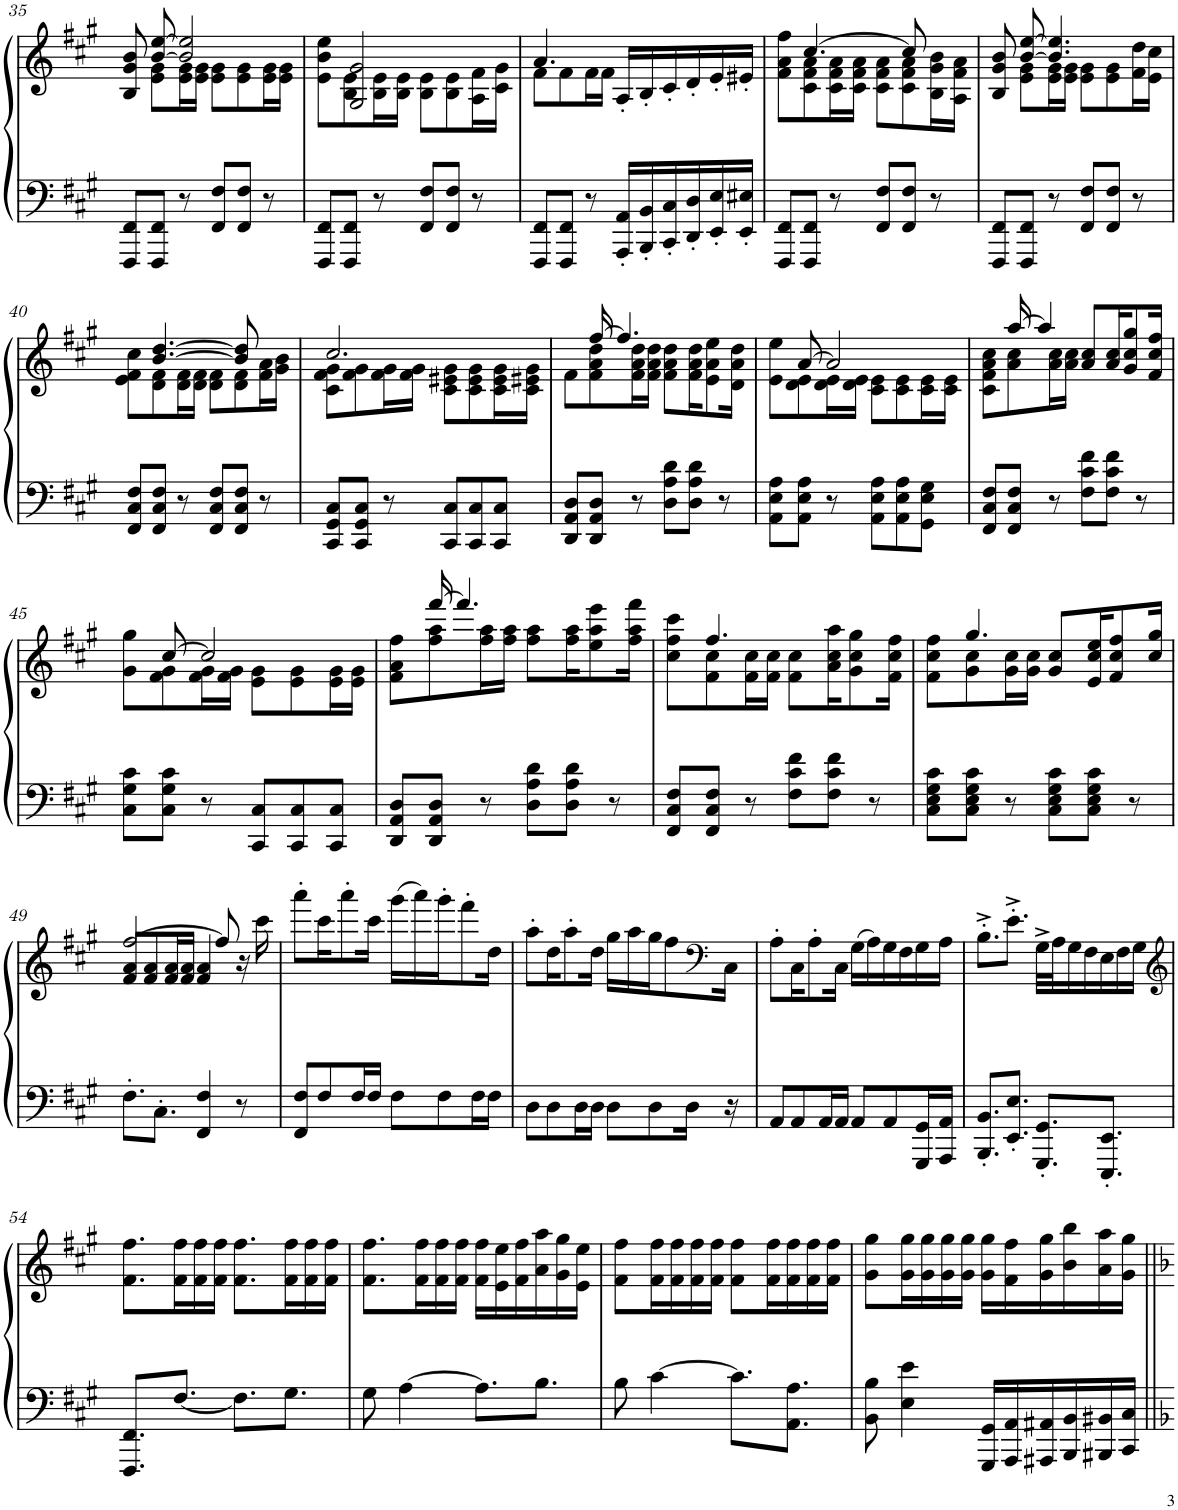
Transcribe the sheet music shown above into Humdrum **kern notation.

**kern	**kern
*part1	*part1
*staff2	*staff1
*I"Piano	*
*I'Pno.	*
!!LO:PB:g=z
*clefF4	*clefG2
*k[f#c#g#]	*k[f#c#g#]
*M6/8	*M6/8
=35	=35
*	*^
8FFF#/ 8FF#/L	8B/ 8g#/ 8b/	8ryy
8FFF#/ 8FF#/J	8e\ 8g#\L	[8b/ [8ee/
8r	16e\ 16g#\L	2b/] 2ee/]
.	16e\ 16g#\JJ	.
8FF#/ 8F#/L	8e\ 8g#\L	.
8FF#/ 8F#/J	8e\ 8g#\	.
8r	16e\ 16g#\L	.
.	16e\ 16g#\JJ	.
=36	=36	=36
8FFF#/ 8FF#/L	8e\ 8b\ 8ee\L	8ryy
8FFF#/ 8FF#/J	8B\ 8e\	2G#/ 2g#/
8r	16B\ 16e\L	.
.	16B\ 16e\JJ	.
8FF#/ 8F#/L	8B\ 8e\L	.
8FF#/ 8F#/J	8B\ 8e\	.
8r	16A\ 16f#\L	8ryy
.	16c#\ 16g#\JJ	.
=37	=37	=37
8FFF#/ 8FF#/L	8f#\L	4.a/
8FFF#/ 8FF#/J	8f#\	.
8r	16f#\L	.
.	16f#\JJ	.
16AAA/' 16AA/'LL	16A'/LL	4.ryy
16BBB/' 16BB/'	16B'/	.
16CC#/' 16C#/'	16c#'/	.
16DD/' 16D/'	16d'/	.
16EE/' 16E/'	16e'/	.
16EE/' 16E#X/'JJ	16e#X'/JJ	.
=38	=38	=38
8FFF#/ 8FF#/L	8f#\ 8a\ 8ff#\L	8ryy
8FFF#/ 8FF#/J	8c#\ 8f#\ 8a\	[4.cc#/
8r	16c#\ 16f#\ 16a\L	.
.	16c#\ 16f#\ 16a\JJ	.
8FF#/ 8F#/L	8c#\ 8f#\ 8a\L	.
8FF#/ 8F#/J	8c#\ 8f#\ 8a\	8cc#/]
8r	16B\ 16g#\ 16b\L	8ryy
.	16A\ 16f#\ 16a\JJ	.
=39	=39	=39
8FFF#/ 8FF#/L	8B/ 8g#/ 8b/	8ryy
8FFF#/ 8FF#/J	8e\ 8g#\L	[8b/ [8ee/
8r	16e\ 16g#\L	4.b/] 4.ee/]
.	16e\ 16g#\JJ	.
8FF#/ 8F#/L	8e\ 8g#\L	.
8FF#/ 8F#/J	8e\ 8g#\	.
8r	16f#\ 16dd\L	8ryy
.	16e\ 16cc#\JJ	.
!!LO:LB:g=z	!!
=40	=40	=40
8FF#/ 8C#/ 8F#/L	8e\ 8f#\ 8cc#\L	8ryy
8FF#/ 8C#/ 8F#/J	8d\ 8f#\	[>4.b/ [4.dd/
8r	16d\ 16f#\L	.
.	16d\ 16f#\JJ	.
8FF#/ 8C#/ 8F#/L	8d\ 8f#\L	.
8FF#/ 8C#/ 8F#/J	8d\ 8f#\	8b/] 8dd/]
8r	16f#\ 16a\L	8ryy
.	16g#\ 16b\JJ	.
=41	=41	=41
8CC#/ 8GG#/ 8C#/L	8c#\ 8f#\ 8g#\L	2.cc#/
8CC#/ 8GG#/ 8C#/J	8f#\ 8g#\	.
8r	16f#\ 16g#\L	.
.	16f#\ 16g#\JJ	.
8CC#/ 8C#/L	8c#\ 8e#X\ 8g#\L	.
8CC#/ 8C#/	8c#\ 8e#\ 8g#\	.
8CC#/ 8C#/J	16c#\ 16e#\ 16g#\L	.
.	16c#\ 16e#X\ 16g#\JJ	.
=42	=42	=42
8DD/ 8AA/ 8D/L	8f#\L	8ryy
8DD/ 8AA/ 8D/J	8f#\ 8a\ 8dd\	[16ff#/
.	.	4.ff#/]
8r	16f#\ 16a\ 16dd\L	.
.	16f#\ 16a\ 16dd\JJ	.
8D\ 8A\ 8d\L	8f#\ 8a\ 8dd\L	.
8D\ 8A\ 8d\J	16f#\ 16a\ 16dd\K	.
.	8e\ 8a\ 8ee\	8.ryy
8r	.	.
.	16d\ 16a\ 16dd\Jk	.
=43	=43	=43
8AA\ 8E\ 8A\L	8e\ 8ee\L	8ryy
8AA\ 8E\ 8A\J	8d\ 8e\	[8a/
8r	16d\ 16e\L	2a/]
.	16d\ 16e\JJ	.
8AA\ 8E\ 8A\L	8c#\ 8e\L	.
8AA\ 8E\ 8A\	8c#\ 8e\	.
8GG#\ 8E\ 8G#\J	16c#\ 16e\L	.
.	16c#\ 16e\JJ	.
=44	=44	=44
8FF#/ 8C#/ 8F#/L	8c#\ 8f#\ 8a\ 8cc#\L	8ryy
8FF#/ 8C#/ 8F#/J	8a\ 8cc#\	[16aa/
.	.	4aa/]
8r	16a\ 16cc#\L	.
.	16a\ 16cc#\JJ	.
8F#\ 8c#\ 8f#\L	8a/ 8cc#/L	.
.	.	4ryy
8F#\ 8c#\ 8f#\J	16a/ 16cc#/K	.
.	8g#/ 8cc#/ 8gg#/	.
8r	.	.
.	16f#/ 16cc#/ 16ff#/Jk	16ryy
!!LO:LB:g=z	!!
=45	=45	=45
8C#\ 8G#\ 8c#\L	8g#\ 8gg#\L	8ryy
8C#\ 8G#\ 8c#\J	8f#\ 8g#\	[8cc#/
8r	16f#\ 16g#\L	2cc#/]
.	16f#\ 16g#\JJ	.
8CC#/ 8C#/L	8e\ 8g#\L	.
8CC#/ 8C#/	8e\ 8g#\	.
8CC#/ 8C#/J	16e\ 16g#\L	.
.	16e\ 16g#\JJ	.
=46	=46	=46
8DD/ 8AA/ 8D/L	8f#\ 8a\ 8ff#\L	8ryy
8DD/ 8AA/ 8D/J	8ff#\ 8aa\	[16fff#/
.	.	4.fff#/]
8r	16ff#\ 16aa\L	.
.	16ff#\ 16aa\JJ	.
8D\ 8A\ 8d\L	8ff#\ 8aa\L	.
8D\ 8A\ 8d\J	16ff#\ 16aa\K	.
.	8ee\ 8aa\ 8eee\	8.ryy
8r	.	.
.	16ff#\ 16aa\ 16fff#\Jk	.
=47	=47	=47
8FF#/ 8C#/ 8F#/L	8cc#\ 8ff#\ 8ccc#\L	8ryy
8FF#/ 8C#/ 8F#/J	8f#\ 8cc#\	4.ff#/
8r	16f#\ 16cc#\L	.
.	16f#\ 16cc#\JJ	.
8F#\ 8c#\ 8f#\L	8f#\ 8cc#\L	.
8F#\ 8c#\ 8f#\J	16a\ 16cc#\ 16aa\K	4ryy
.	8g#\ 8cc#\ 8gg#\	.
8r	.	.
.	16f#\ 16cc#\ 16ff#\Jk	.
=48	=48	=48
8C#\ 8E\ 8G#\ 8c#\L	8f#\ 8cc#\ 8ff#\L	8ryy
8C#\ 8E\ 8G#\ 8c#\J	8g#\ 8cc#\	4.gg#/
8r	16g#\ 16cc#\L	.
.	16g#\ 16cc#\JJ	.
8C#\ 8E\ 8G#\ 8c#\L	8g#/ 8cc#/L	.
8C#\ 8E\ 8G#\ 8c#\J	16e/ 16cc#/ 16ee/K	4ryy
.	8f#/ 8cc#/ 8ff#/	.
8r	.	.
.	16cc#/ 16gg#/Jk	.
!!LO:LB:g=z	!!
=49	=49	=49
8.F#'\L	8f#/ 8a/L	[2ff#/
.	8f#/ 8a/	.
8.C#'\J	.	.
.	16f#/ 16a/L	.
.	16f#/ 16a/JJ	.
4FF#/ 4F#/	4f#/ 4a/	.
.	.	8ff#/]
8r	16r	8ryy
.	16ccc#\	.
*	*v	*v
=50	=50
8FF#/ 8F#/L	8aaa'\L
8F#/	16ccc#\K
.	8aaa'\
16F#/L	.
16F#/JJ	16ccc#\Jk
8F#\L	(16ggg#\LL
.	16aaa\)
8F#\	16ggg#'\J
.	8fff#'\
16F#\L	.
16F#\JJ	16dd\Jk
=51	=51
8D\L	8aa'\L
8D\	16dd\K
.	8aa'\
16D\L	.
16D\JJ	16dd\Jk
8D\L	16gg#\LL
.	16aa\
8D\	16gg#\J
.	8ff#\
16D\Jk	.
*	*clefF4
16r	16C#\Jk
=52	=52
8AA/L	8A'\L
8AA/	16C#\K
.	8A'\
16AA/L	.
16AA/JJ	16C#\Jk
8AA/L	(16G#\LL
.	16A\)
8AA/	16G#\
.	16F#\
16GGG#/ 16GG#/L	16G#\
16AAA/ 16AA/JJ	16A\JJ
=53	=53
8.BBB/' 8.BB/'L	8.B'^\L
8.EE/' 8.E/'J	8.e'^\J
8.GGG#/' 8.GG#/'L	32G#^\LLL
.	32A\J
.	16G#\
.	16F#\
8.EEE/' 8.EE/'J	16E\
.	16F#\
.	16G#\JJ
!!LO:LB:g=z
=54	=54
*	*clefG2
8.FFF#/ 8.FF#/L	8.f#\ 8.ff#\L
[<8.F#/J	16f#\ 16ff#\L
.	16f#\ 16ff#\
.	16f#\ 16ff#\JJ
8.F#\L]	8.f#\ 8.ff#\L
8.G#\J	16f#\ 16ff#\L
.	16f#\ 16ff#\
.	16f#\ 16ff#\JJ
=55	=55
8G#\	8.f#\ 8.ff#\L
[4A\	.
.	16f#\ 16ff#\L
.	16f#\ 16ff#\
.	16f#\ 16ff#\JJ
8.A\L]	16f#\ 16ff#\LL
.	16e\ 16ee\
.	16f#\ 16ff#\
8.B\J	16a\ 16aa\
.	16g#\ 16gg#\
.	16e\ 16ee\JJ
=56	=56
8B\	8f#\ 8ff#\L
[4c#\	16f#\ 16ff#\L
.	16f#\ 16ff#\
.	16f#\ 16ff#\
.	16f#\ 16ff#\JJ
8.c#\L]	8f#\ 8ff#\L
.	16f#\ 16ff#\L
8.AA\ 8.A\J	16f#\ 16ff#\
.	16f#\ 16ff#\
.	16f#\ 16ff#\JJ
=57	=57
8BB\ 8B\	8g#\ 8gg#\L
4E\ 4e\	16g#\ 16gg#\L
.	16g#\ 16gg#\
.	16g#\ 16gg#\
.	16g#\ 16gg#\JJ
16GGG#/ 16GG#/LL	16g#\ 16gg#\LL
16AAA/ 16AA/	16f#\ 16ff#\
16AAA#X/ 16AA#X/	16g#\ 16gg#\
16BBB/ 16BB/	16b\ 16bb\
16BBB#X/ 16BB#X/	16a\ 16aa\
16CC#/ 16C#/JJ	16g#\ 16gg#\JJ
=||	=||
*-	*-
